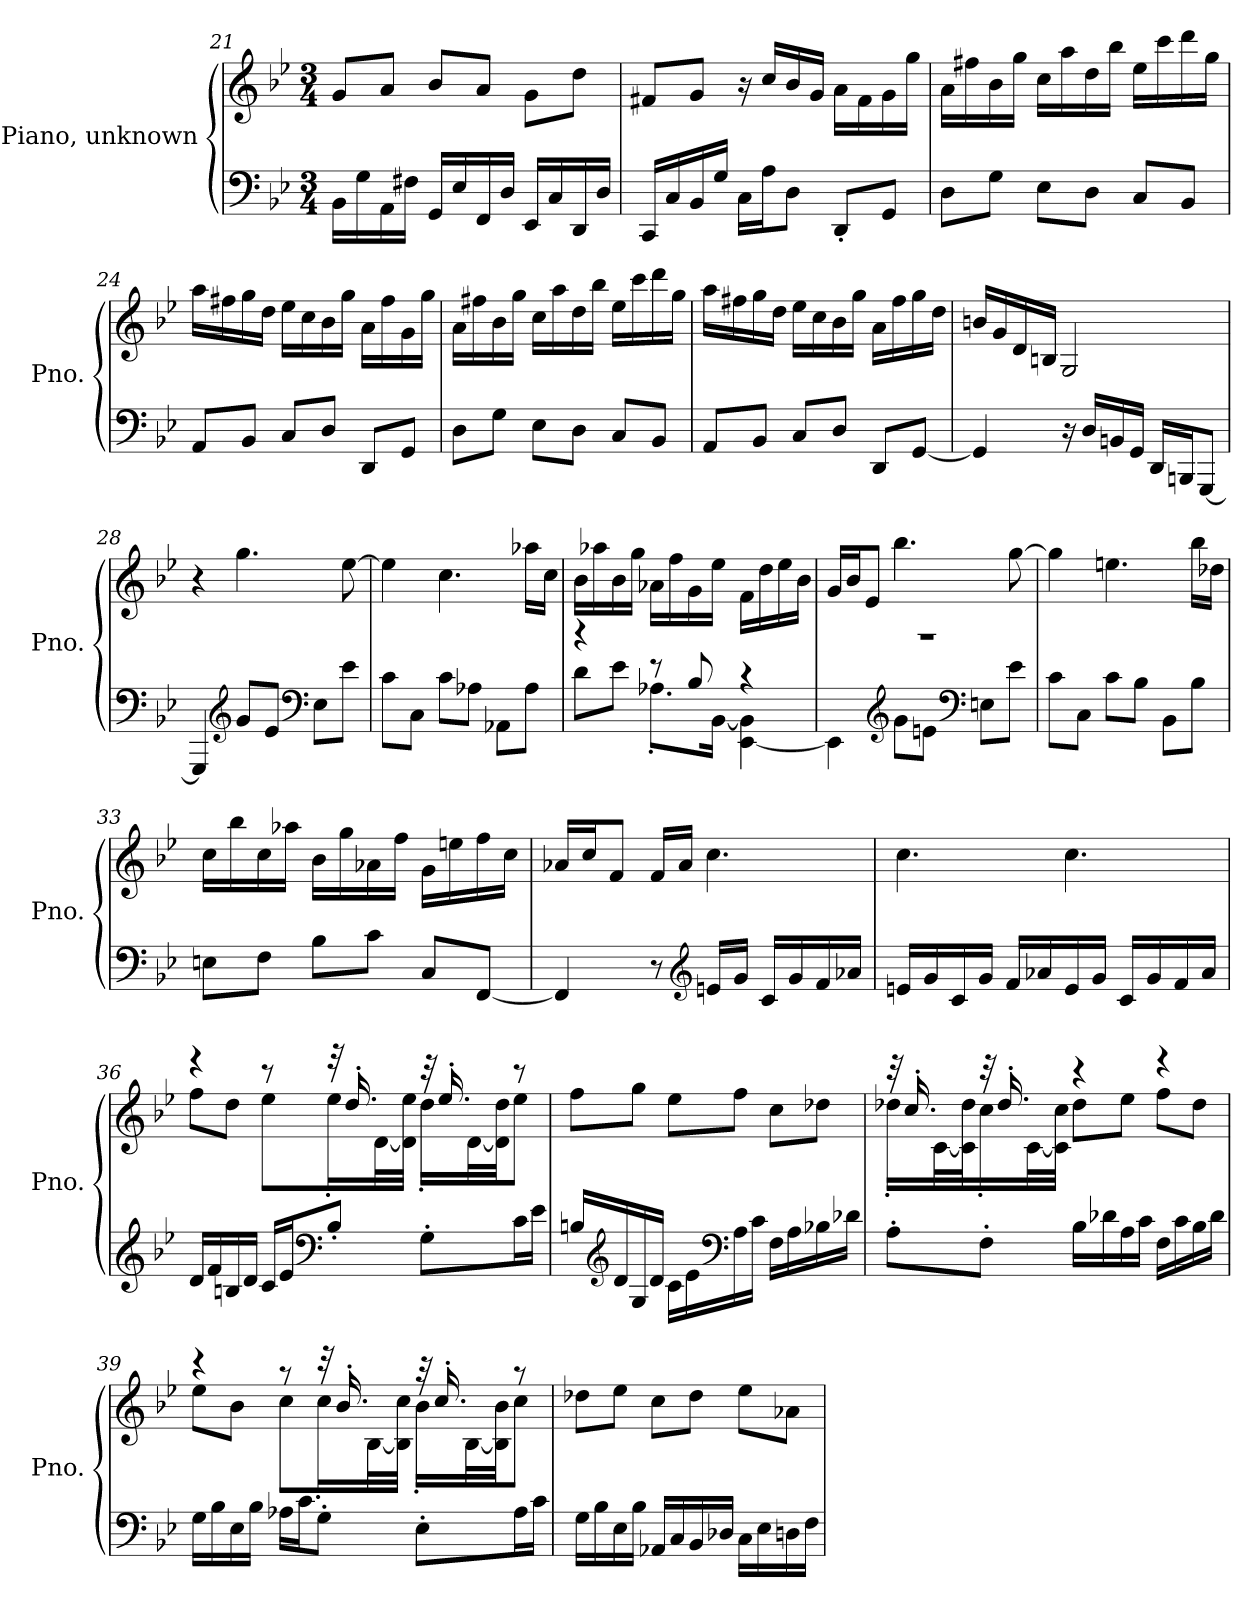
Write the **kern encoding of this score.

**kern	**kern
*part1	*part1
*staff2	*staff1
*I"Piano, unknown	*
*I'Pno.	*
*clefF4	*clefG2
*k[b-e-]	*k[b-e-]
*M3/4	*M3/4
=21	=21
16BB-\LL	8g/L
16G\	.
16AA\	8a/J
16F#X\JJ	.
16GG/LL	8b-/L
16E-/	.
16FF/	8a/J
16D/JJ	.
16EE-/LL	8g\L
16C/	.
16DD/	8dd\J
16D/JJ	.
=22	=22
16CC/LL	8f#X/L
16C/	.
16BB-/	8g/J
16G/JJ	.
16C\LL	16r
16A\J	16cc/LL
8D\J	16b-/
.	16g/JJ
8DD'/L	16a\LL
.	16f#\
8GG/J	16g\
.	16gg\JJ
!!LO:LB:g=z
=23	=23
8D\L	16a\LL
.	16ff#X\
8G\J	16b-\
.	16gg\JJ
8E-\L	16cc\LL
.	16aa\
8D\J	16dd\
.	16bb-\JJ
8C/L	16ee-\LL
.	16ccc\
8BB-/J	16ddd\
.	16gg\JJ
=24	=24
8AA/L	16aa\LL
.	16ff#X\
8BB-/J	16gg\
.	16dd\JJ
8C/L	16ee-\LL
.	16cc\
8D/J	16b-\
.	16gg\JJ
8DD/L	16a\LL
.	16ff#\
8GG/J	16g\
.	16gg\JJ
=25	=25
8D\L	16a\LL
.	16ff#X\
8G\J	16b-\
.	16gg\JJ
8E-\L	16cc\LL
.	16aa\
8D\J	16dd\
.	16bb-\JJ
8C/L	16ee-\LL
.	16ccc\
8BB-/J	16ddd\
.	16gg\JJ
!!LO:LB:g=z
=26	=26
8AA/L	16aa\LL
.	16ff#X\
8BB-/J	16gg\
.	16dd\JJ
8C/L	16ee-\LL
.	16cc\
8D/J	16b-\
.	16gg\JJ
8DD/L	16a\LL
.	16ff#\
[8GG/J	16gg\
.	16dd\JJ
=27	=27
4GG/]	16bn/LL
.	16g/
.	16d/
.	16Bn/JJ
16r	2G/
16D/LL	.
16BBn/	.
16GG/JJ	.
16DD/LL	.
16BBBn/J	.
[8GGG/J	.
=28	=28
4GGG/]	4r
*clefG2	*
8g/L	4.gg\
8e-/J	.
*clefF4	*
8E-\L	.
8e-\J	[8ee-\
=29	=29
8c\L	4ee-\]
8C\J	.
8c\L	4.cc\
8A-X\J	.
8AA-X\L	.
8A-\J	16aa-X\LL
.	16cc\JJ
!!LO:LB:g=z
=30	=30
*^	*
4r	8d\L	16b-\LL
.	.	16aa-X\
.	8e-\J	16b-\
.	.	16gg\JJ
8r	8.A-X'\L	16a-X\LL
.	.	16ff\
8B-/	.	16g\
.	[16BB-\Jk	16ee-\JJ
4r	[4EE-\ 4BB-\]	16f\LL
.	.	16dd\
.	.	16ee-\
.	.	16b-\JJ
=31	=31	=31
2.r	4EE-\]	16g/LL
.	.	16b-/J
.	.	8e-/J
*clefG2	*	*
.	8g\L	4.bb-\
.	8en\J	.
*clefF4	*	*
.	8En\L	.
.	8e\J	[8gg\
*v	*v	*
=32	=32
8c\L	4gg\]
8C\J	.
8c\L	4.een\
8B-\J	.
8BB-\L	.
8B-\J	16bb-\LL
.	16dd-X\JJ
!!LO:LB:g=z
=33	=33
8En\L	16cc\LL
.	16bb-\
8F\J	16cc\
.	16aa-X\JJ
8B-\L	16b-\LL
.	16gg\
8c\J	16a-X\
.	16ff\JJ
8C/L	16g\LL
.	16een\
[8FF/J	16ff\
.	16cc\JJ
=34	=34
4FF/]	16a-X/LL
.	16cc/J
.	8f/J
8r	16f/LL
.	16a-/JJ
*clefG2	*
16en/LL	4.cc\
16g/JJ	.
16c/LL	.
16g/	.
16f/	.
16a-X/JJ	.
=35	=35
16en/LL	4.cc\
16g/	.
16c/	.
16g/JJ	.
16f/LL	.
16a-X/	.
16e/	4.cc\
16g/JJ	.
16c/LL	.
16g/	.
16f/	.
16a-/JJ	.
!!LO:LB:g=z
=36	=36
*	*^
16d/LL	4r	8ff\L
16f/	.	.
16Bn/	.	8dd\J
16d/JJ	.	.
16c/LL	8r	8ee-\L
16e-/J	.	.
*clefF4	*	*
8B'/J	32r	16ee-'\L
.	16.dd'/	.
.	.	[32d\L
.	.	32d\] 32ee-\JJJ
8G'\L	32r	16dd'\LL
.	16.ee-'/	.
.	.	[32d\L
.	.	32d\] 32dd\JJ
16c\L	8r	8ee-\J
16e-\JJ	.	.
*	*v	*v
=37	=37
16Bn/LL	8ff\L
*clefG2	*
16d/	.
16G/	8gg\J
16d/JJ	.
16c\LL	8ee-\L
16e-\	.
*clefF4	*
16A\	8ff\J
16c\JJ	.
16F\LL	8cc\L
16A\	.
16B-X\	8dd-X\J
16d-X\JJ	.
!!LO:PB:g=z
=38	=38
*	*^
8A'\L	32r	16dd-X'\LL
.	16.cc'/	.
.	.	[32c\L
.	.	32c\] 32dd-\J
8F'\J	32r	16cc'\
.	16.dd-'/	.
.	.	[32c\L
.	.	32c\] 32cc\JJJ
16B-\LL	4r	8dd-\L
16d-X\	.	.
16A\	.	8ee-\J
16c\JJ	.	.
16F\LL	4r	8ff\L
16c\	.	.
16B-\	.	8dd-\J
16d-\JJ	.	.
=39	=39	=39
16G\LL	4r	8ee-\L
16B-\	.	.
16E-\	.	8b-\J
16B-\JJ	.	.
16A-X\LL	8r	8cc\L
16c\J	.	.
8G'\J	32r	16cc'\L
.	16.b-'/	.
.	.	[32B-\L
.	.	32B-\] 32cc\JJJ
8E-'\L	32r	16b-'\LL
.	16.cc'/	.
.	.	[32B-\L
.	.	32B-\] 32b-\JJ
16A-\L	8r	8cc\J
16c\JJ	.	.
*	*v	*v
!!LO:LB:g=z
=40	=40
16G\LL	8dd-X\L
16B-\	.
16E-\	8ee-\J
16B-\JJ	.
16AA-X/LL	8cc\L
16C/	.
16BB-/	8dd-\J
16D-X/JJ	.
16C\LL	8ee-\L
16E-\	.
16Dn\	8a-X\J
16F\JJ	.
=	=
*-	*-
